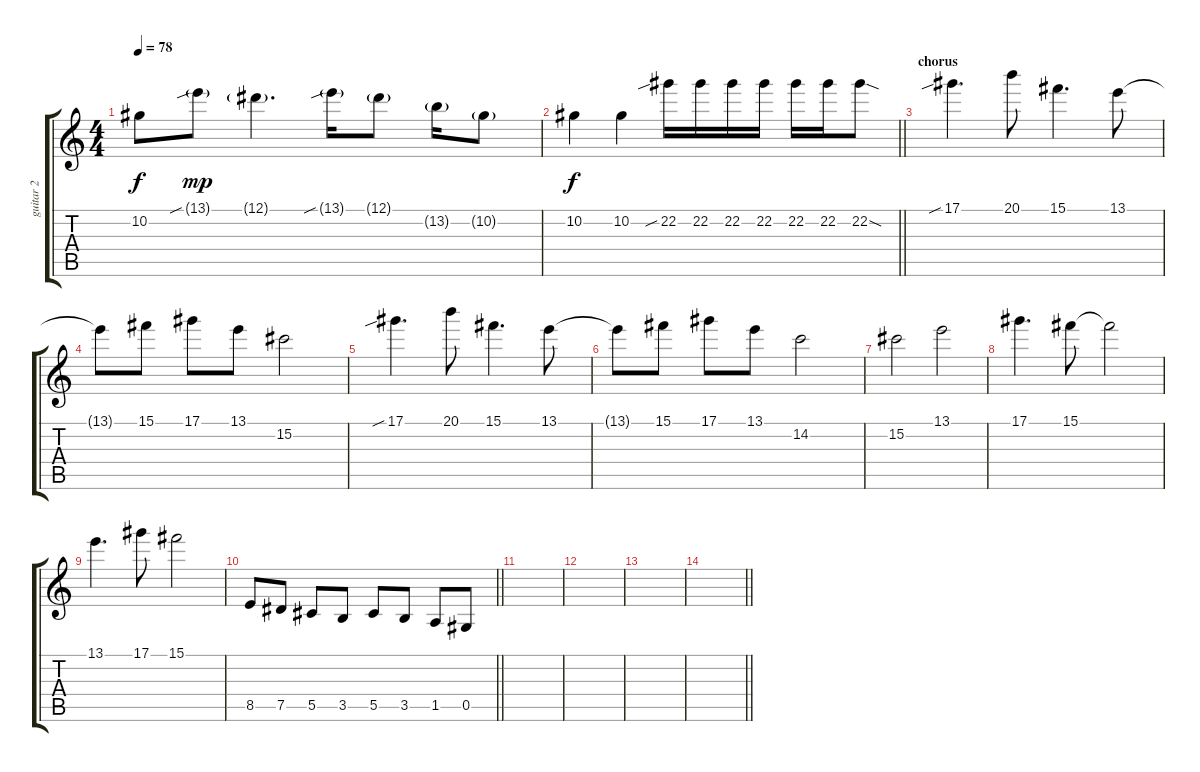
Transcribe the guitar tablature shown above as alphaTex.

\track ("guitar 2" "guitar 2") {instrument distortionguitar}
\staff {score tabs}
\tuning (Eb4 Bb3 Gb3 Db3 Ab2 Eb2) {hide}
\ts (4 4)
\tempo 78
\clef g2
\ks c
10.2{t}.8{dy f} 13.1{sib g}.8{dy mp} 12.1{g}.4{d} 13.1{sib g}.16 12.1{g}.8 13.2{g}.16 10.2{g}.8 |
\barLineRight lightlight
10.2.4{dy f} 10.2.4 22.2{sib}.16 22.2.16 22.2.16 22.2.16 22.2.16 22.2.16 22.2{sod}.8 |
\section ("" "chorus")
17.1{sib}.4{d} 20.1.8 15.1.4{d} 13.1.8 |
13.1{t}.8 15.1.8 17.1.8 13.1.8 15.2.2 |
17.1{sib}.4{d} 20.1.8 15.1.4{d} 13.1.8 |
13.1{t}.8 15.1.8 17.1.8 13.1.8 14.2.2 |
15.2.2 13.1.2 |
17.1.4{d} 15.1.8 15.1{t}.2 |
13.1.4{d} 17.1.8 15.1.2 |
\barLineRight lightlight
8.5.8 7.5.8 5.5.8 3.5.8 5.5.8 3.5.8 1.5.8 0.5.8 |
|
|
|
\barLineRight lightlight
